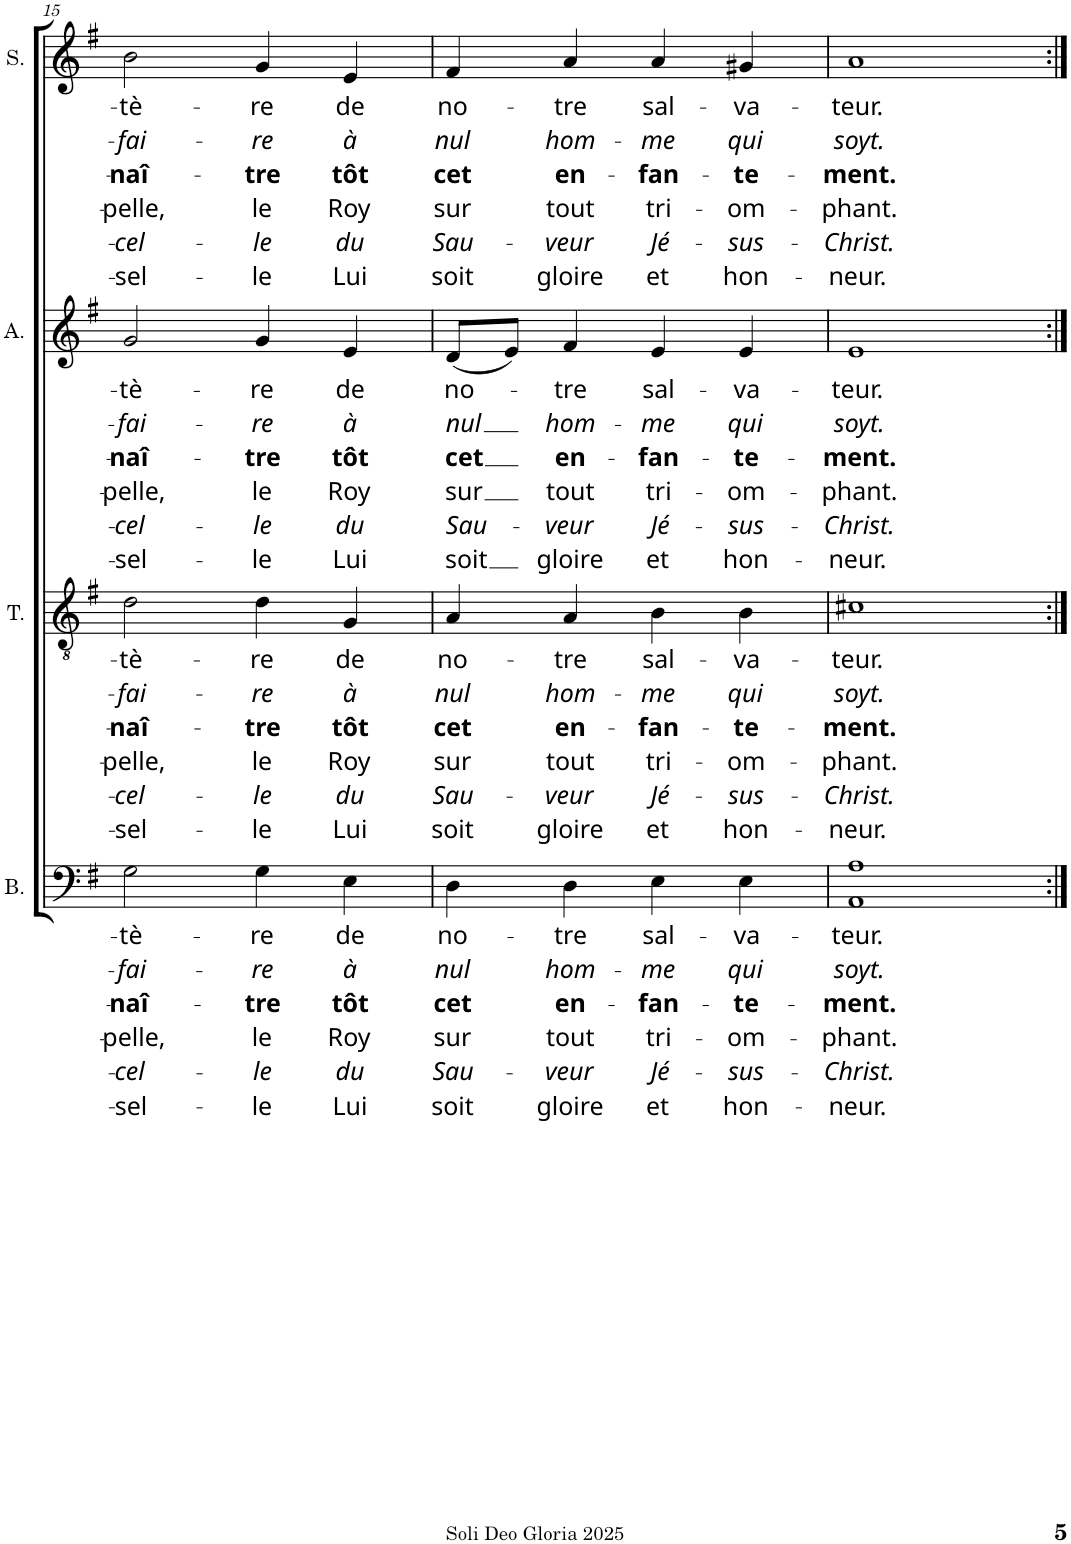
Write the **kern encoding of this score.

**kern	**text	**text	**text	**text	**text	**text	**kern	**text	**text	**text	**text	**text	**text	**kern	**text	**text	**text	**text	**text	**text	**kern	**text	**text	**text	**text	**text	**text
*part4	*part4	*part4	*part4	*part4	*part4	*part4	*part3	*part3	*part3	*part3	*part3	*part3	*part3	*part2	*part2	*part2	*part2	*part2	*part2	*part2	*part1	*part1	*part1	*part1	*part1	*part1	*part1
*staff4	*staff4	*staff4	*staff4	*staff4	*staff4	*staff4	*staff3	*staff3	*staff3	*staff3	*staff3	*staff3	*staff3	*staff2	*staff2	*staff2	*staff2	*staff2	*staff2	*staff2	*staff1	*staff1	*staff1	*staff1	*staff1	*staff1	*staff1
*I"Basse	*	*	*	*	*	*	*I"Ténor	*	*	*	*	*	*	*I"Alto	*	*	*	*	*	*	*I"Soprano	*	*	*	*	*	*
*I'B.	*	*	*	*	*	*	*I'T.	*	*	*	*	*	*	*I'A.	*	*	*	*	*	*	*I'S.	*	*	*	*	*	*
!!LO:PB:g=z
*clefF4	*	*	*	*	*	*	*clefGv2	*	*	*	*	*	*	*clefG2	*	*	*	*	*	*	*clefG2	*	*	*	*	*	*
*k[f#]	*	*	*	*	*	*	*k[f#]	*	*	*	*	*	*	*k[f#]	*	*	*	*	*	*	*k[f#]	*	*	*	*	*	*
*M2/2	*	*	*	*	*	*	*M2/2	*	*	*	*	*	*	*M2/2	*	*	*	*	*	*	*M2/2	*	*	*	*	*	*
*met(c|)	*	*	*	*	*	*	*met(c|)	*	*	*	*	*	*	*met(c|)	*	*	*	*	*	*	*met(c|)	*	*	*	*	*	*
=15	=15	=15	=15	=15	=15	=15	=15	=15	=15	=15	=15	=15	=15	=15	=15	=15	=15	=15	=15	=15	=15	=15	=15	=15	=15	=15	=15
!	!LO:LY:b	!LO:LY:b	!LO:LY:b	!LO:LY:b	!LO:LY:b	!LO:LY:b	!	!LO:LY:b	!LO:LY:b	!LO:LY:b	!LO:LY:b	!LO:LY:b	!LO:LY:b	!	!LO:LY:b	!LO:LY:b	!LO:LY:b	!LO:LY:b	!LO:LY:b	!LO:LY:b	!	!LO:LY:b	!LO:LY:b	!LO:LY:b	!LO:LY:b	!LO:LY:b	!LO:LY:b
2G\	-tè-	-fai-	-naî-	-pelle,	-cel-	-sel-	2d\	-tè-	-fai-	-naî-	-pelle,	-cel-	-sel-	2g/	-tè-	-fai-	-naî-	-pelle,	-cel-	-sel-	2b\	-tè-	-fai-	-naî-	-pelle,	-cel-	-sel-
!	!LO:LY:b	!LO:LY:b	!LO:LY:b	!LO:LY:b	!LO:LY:b	!LO:LY:b	!	!LO:LY:b	!LO:LY:b	!LO:LY:b	!LO:LY:b	!LO:LY:b	!LO:LY:b	!	!LO:LY:b	!LO:LY:b	!LO:LY:b	!LO:LY:b	!LO:LY:b	!LO:LY:b	!	!LO:LY:b	!LO:LY:b	!LO:LY:b	!LO:LY:b	!LO:LY:b	!LO:LY:b
4G\	-re	-re	-tre	le	-le	-le	4d\	-re	-re	-tre	le	-le	-le	4g/	-re	-re	-tre	le	-le	-le	4g/	-re	-re	-tre	le	-le	-le
!	!LO:LY:b	!LO:LY:b	!LO:LY:b	!LO:LY:b	!LO:LY:b	!LO:LY:b	!	!LO:LY:b	!LO:LY:b	!LO:LY:b	!LO:LY:b	!LO:LY:b	!LO:LY:b	!	!LO:LY:b	!LO:LY:b	!LO:LY:b	!LO:LY:b	!LO:LY:b	!LO:LY:b	!	!LO:LY:b	!LO:LY:b	!LO:LY:b	!LO:LY:b	!LO:LY:b	!LO:LY:b
4E\	de	à	tôt	Roy	du	Lui	4G/	de	à	tôt	Roy	du	Lui	4e/	de	à	tôt	Roy	du	Lui	4e/	de	à	tôt	Roy	du	Lui
=16	=16	=16	=16	=16	=16	=16	=16	=16	=16	=16	=16	=16	=16	=16	=16	=16	=16	=16	=16	=16	=16	=16	=16	=16	=16	=16	=16
!	!LO:LY:b	!LO:LY:b	!LO:LY:b	!LO:LY:b	!LO:LY:b	!LO:LY:b	!	!LO:LY:b	!LO:LY:b	!LO:LY:b	!LO:LY:b	!LO:LY:b	!LO:LY:b	!	!LO:LY:b	!LO:LY:b	!LO:LY:b	!LO:LY:b	!LO:LY:b	!LO:LY:b	!	!LO:LY:b	!LO:LY:b	!LO:LY:b	!LO:LY:b	!LO:LY:b	!LO:LY:b
4D\	no-	nul	cet	sur	Sau-	soit	4A/	no-	nul	cet	sur	Sau-	soit	(8d/L	no-	nul	cet	sur	Sau-	soit	4f#/	no-	nul	cet	sur	Sau-	soit
.	.	.	.	.	.	.	.	.	.	.	.	.	.	8e/J)	.	.	.	.	.	.	.	.	.	.	.	.	.
!	!LO:LY:b	!LO:LY:b	!LO:LY:b	!LO:LY:b	!LO:LY:b	!LO:LY:b	!	!LO:LY:b	!LO:LY:b	!LO:LY:b	!LO:LY:b	!LO:LY:b	!LO:LY:b	!	!LO:LY:b	!LO:LY:b	!LO:LY:b	!LO:LY:b	!LO:LY:b	!LO:LY:b	!	!LO:LY:b	!LO:LY:b	!LO:LY:b	!LO:LY:b	!LO:LY:b	!LO:LY:b
4D\	-tre	hom-	en-	tout	-veur	gloire	4A/	-tre	hom-	en-	tout	-veur	gloire	4f#/	-tre	hom-	en-	tout	-veur	gloire	4a/	-tre	hom-	en-	tout	-veur	gloire
!	!LO:LY:b	!LO:LY:b	!LO:LY:b	!LO:LY:b	!LO:LY:b	!LO:LY:b	!	!LO:LY:b	!LO:LY:b	!LO:LY:b	!LO:LY:b	!LO:LY:b	!LO:LY:b	!	!LO:LY:b	!LO:LY:b	!LO:LY:b	!LO:LY:b	!LO:LY:b	!LO:LY:b	!	!LO:LY:b	!LO:LY:b	!LO:LY:b	!LO:LY:b	!LO:LY:b	!LO:LY:b
4E\	sal-	-me	-fan-	tri-	Jé-	et	4B\	sal-	-me	-fan-	tri-	Jé-	et	4e/	sal-	-me	-fan-	tri-	Jé-	et	4a/	sal-	-me	-fan-	tri-	Jé-	et
!	!LO:LY:b	!LO:LY:b	!LO:LY:b	!LO:LY:b	!LO:LY:b	!LO:LY:b	!	!LO:LY:b	!LO:LY:b	!LO:LY:b	!LO:LY:b	!LO:LY:b	!LO:LY:b	!	!LO:LY:b	!LO:LY:b	!LO:LY:b	!LO:LY:b	!LO:LY:b	!LO:LY:b	!	!LO:LY:b	!LO:LY:b	!LO:LY:b	!LO:LY:b	!LO:LY:b	!LO:LY:b
4E\	-va-	qui	-te-	-om-	-sus-	hon-	4B\	-va-	qui	-te-	-om-	-sus-	hon-	4e/	-va-	qui	-te-	-om-	-sus-	hon-	4g#X/	-va-	qui	-te-	-om-	-sus-	hon-
=17	=17	=17	=17	=17	=17	=17	=17	=17	=17	=17	=17	=17	=17	=17	=17	=17	=17	=17	=17	=17	=17	=17	=17	=17	=17	=17	=17
!	!LO:LY:b	!LO:LY:b	!LO:LY:b	!LO:LY:b	!LO:LY:b	!LO:LY:b	!	!LO:LY:b	!LO:LY:b	!LO:LY:b	!LO:LY:b	!LO:LY:b	!LO:LY:b	!	!LO:LY:b	!LO:LY:b	!LO:LY:b	!LO:LY:b	!LO:LY:b	!LO:LY:b	!	!LO:LY:b	!LO:LY:b	!LO:LY:b	!LO:LY:b	!LO:LY:b	!LO:LY:b
1AA 1A	-teur.	soyt.	-ment.	-phant.	-Christ.	-neur.	1c#X	-teur.	soyt.	-ment.	-phant.	-Christ.	-neur.	1e	-teur.	soyt.	-ment.	-phant.	-Christ.	-neur.	1a	-teur.	soyt.	-ment.	-phant.	-Christ.	-neur.
=:|!	=:|!	=:|!	=:|!	=:|!	=:|!	=:|!	=:|!	=:|!	=:|!	=:|!	=:|!	=:|!	=:|!	=:|!	=:|!	=:|!	=:|!	=:|!	=:|!	=:|!	=:|!	=:|!	=:|!	=:|!	=:|!	=:|!	=:|!
*-	*-	*-	*-	*-	*-	*-	*-	*-	*-	*-	*-	*-	*-	*-	*-	*-	*-	*-	*-	*-	*-	*-	*-	*-	*-	*-	*-
